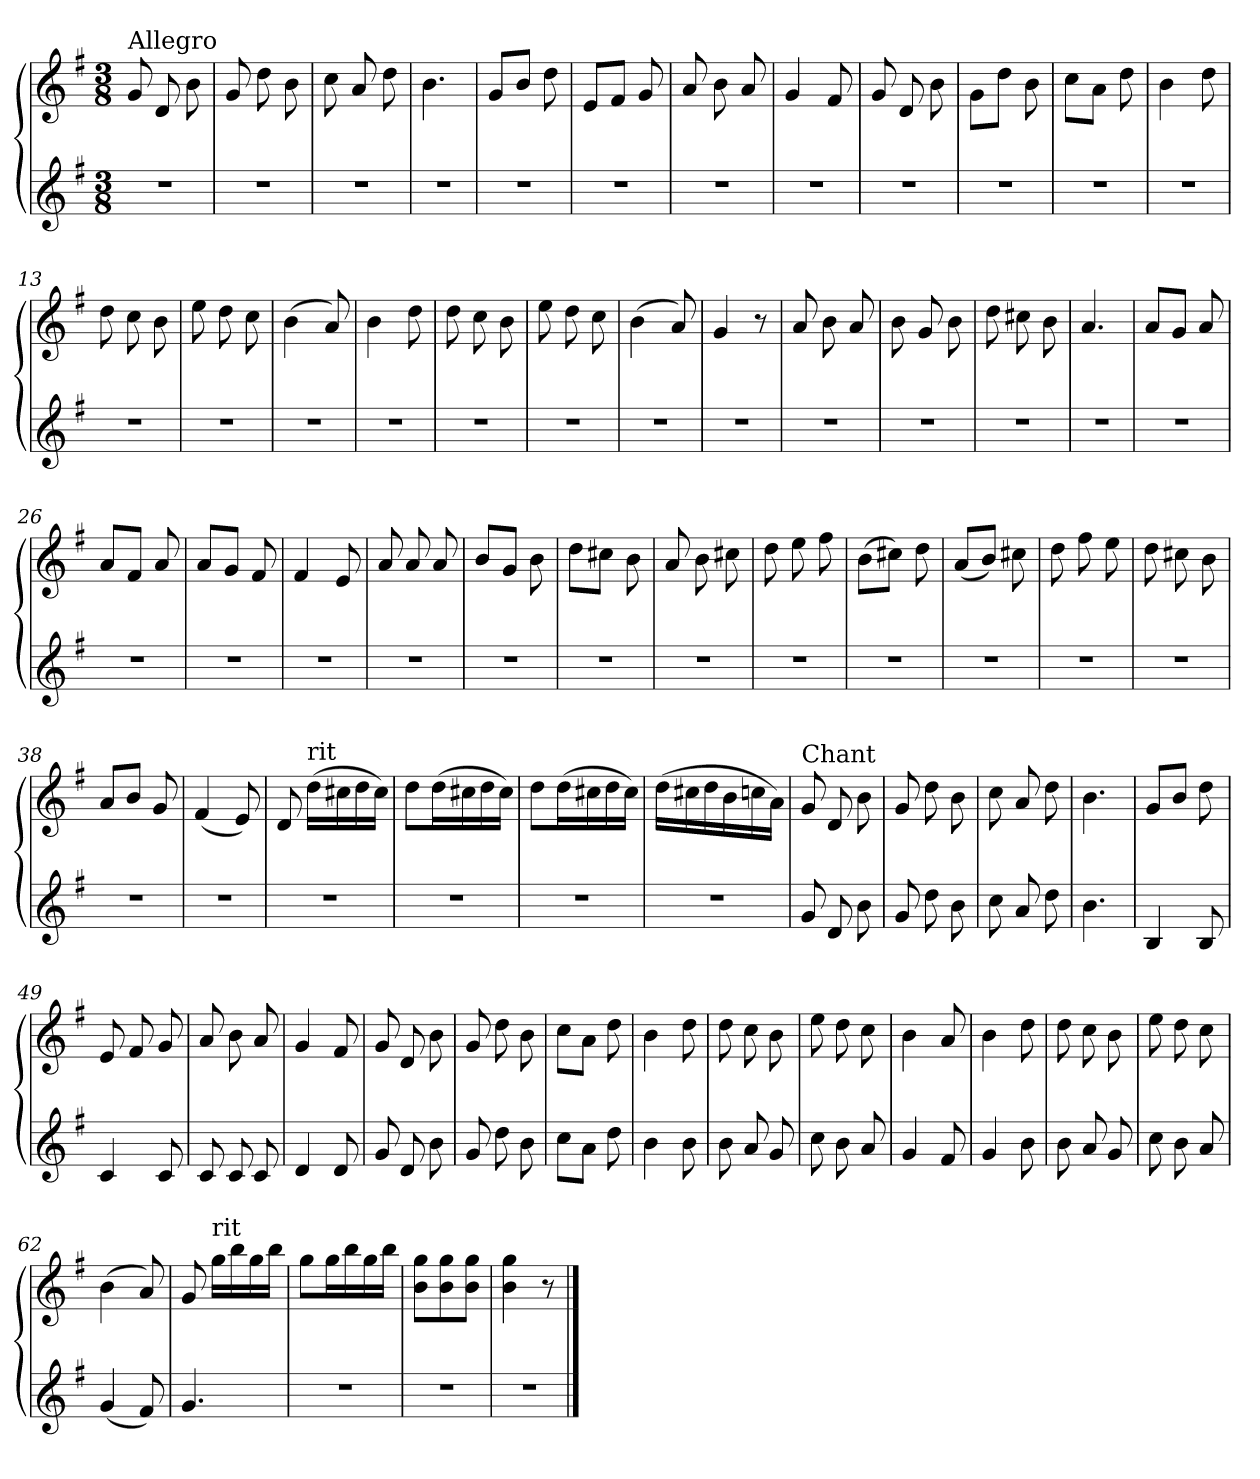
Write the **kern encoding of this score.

**kern	**kern
*part2	*part1
*staff2	*staff1
*clefG2	*clefG2
*k[f#]	*k[f#]
*G:	*G:
*M3/8	*M3/8
=1	=1
!	!LO:TX:a:t=Allegro
!LO:N:vis=4	!
4.r	8g/
.	8d/
.	8b\
=2	=2
!LO:N:vis=4	!
4.r	8g/
.	8dd\
.	8b\
=3	=3
!LO:N:vis=4	!
4.r	8cc\
.	8a/
.	8dd\
=4	=4
!LO:N:vis=4	!
4.r	4.b\
=5	=5
!LO:N:vis=4	!
4.r	8g/L
.	8b/J
.	8dd\
=6	=6
!LO:N:vis=4	!
4.r	8e/L
.	8f#/J
.	8g/
=7	=7
!LO:N:vis=4	!
4.r	8a/
.	8b\
.	8a/
=8	=8
!LO:N:vis=4	!
4.r	4g/
.	8f#/
=9	=9
!LO:N:vis=4	!
4.r	8g/
.	8d/
.	8b\
=10	=10
!LO:N:vis=4	!
4.r	8g\L
.	8dd\J
.	8b\
!!LO:LB:g=z
=11	=11
!LO:N:vis=4	!
4.r	8cc\L
.	8a\J
.	8dd\
=12	=12
!LO:N:vis=4	!
4.r	4b\
.	8dd\
=13	=13
!LO:N:vis=4	!
4.r	8dd\
.	8cc\
.	8b\
=14	=14
!LO:N:vis=4	!
4.r	8ee\
.	8dd\
.	8cc\
=15	=15
!LO:N:vis=4	!
4.r	(>4b\
.	8a/)
=16	=16
!LO:N:vis=4	!
4.r	4b\
.	8dd\
=17	=17
!LO:N:vis=4	!
4.r	8dd\
.	8cc\
.	8b\
=18	=18
!LO:N:vis=4	!
4.r	8ee\
.	8dd\
.	8cc\
=19	=19
!LO:N:vis=4	!
4.r	(>4b\
.	8a/)
=20	=20
!LO:N:vis=4	!
4.r	4g/
.	8r
=21	=21
!LO:N:vis=4	!
4.r	8a/
.	8b\
.	8a/
=22	=22
!LO:N:vis=4	!
4.r	8b\
.	8g/
.	8b\
!!LO:LB:g=z
=23	=23
!LO:N:vis=4	!
4.r	8dd\
.	8cc#X\
.	8b\
=24	=24
!LO:N:vis=4	!
4.r	4.a/
=25	=25
!LO:N:vis=4	!
4.r	8a/L
.	8g/J
.	8a/
=26	=26
!LO:N:vis=4	!
4.r	8a/L
.	8f#/J
.	8a/
=27	=27
!LO:N:vis=4	!
4.r	8a/L
.	8g/J
.	8f#/
=28	=28
!LO:N:vis=4	!
4.r	4f#/
.	8e/
=29	=29
!LO:N:vis=4	!
4.r	8a/
.	8a/
.	8a/
=30	=30
!LO:N:vis=4	!
4.r	8b/L
.	8g/J
.	8b\
=31	=31
!LO:N:vis=4	!
4.r	8dd\L
.	8cc#X\J
.	8b\
=32	=32
!LO:N:vis=4	!
4.r	8a/
.	8b\
.	8cc#X\
=33	=33
!LO:N:vis=4	!
4.r	8dd\
.	8ee\
.	8ff#\
!!LO:LB:g=z
=34	=34
!LO:N:vis=4	!
4.r	(>8b\L
.	8cc#X\J)
.	8dd\
=35	=35
!LO:N:vis=4	!
4.r	(<8a/L
.	8b/J)
.	8cc#X\
=36	=36
!LO:N:vis=4	!
4.r	8dd\
.	8ff#\
.	8ee\
=37	=37
!LO:N:vis=4	!
4.r	8dd\
.	8cc#X\
.	8b\
=38	=38
!LO:N:vis=4	!
4.r	8a/L
.	8b/J
.	8g/
=39	=39
!LO:N:vis=4	!
4.r	(<4f#/
.	8e/)
=40	=40
!LO:N:vis=4	!
4.r	8d/
!	!LO:TX:a:t=rit
.	(>16dd\LL
.	16cc#X\
.	16dd\
.	16cc#\JJ)
=41	=41
!LO:N:vis=4	!
4.r	8dd\L
.	(>16dd\L
.	16cc#X\
.	16dd\
.	16cc#\JJ)
=42	=42
!LO:N:vis=4	!
4.r	8dd\L
.	(>16dd\L
.	16cc#X\
.	16dd\
.	16cc#\JJ)
!!LO:PB:g=z
=43	=43
!LO:N:vis=4	!
4.r	(>16dd\LL
.	16cc#X\
.	16dd\
.	16b\
.	16ccn\
.	16a\JJ)
=44	=44
!	!LO:TX:a:t=Chant
8g/	8g/
8d/	8d/
8b\	8b\
=45	=45
8g/	8g/
8dd\	8dd\
8b\	8b\
=46	=46
8cc\	8cc\
8a/	8a/
8dd\	8dd\
=47	=47
4.b\	4.b\
=48	=48
4B/	8g/L
.	8b/J
8B/	8dd\
=49	=49
4c/	8e/
.	8f#/
8c/	8g/
=50	=50
8c/	8a/
8c/	8b\
8c/	8a/
=51	=51
4d/	4g/
8d/	8f#/
=52	=52
8g/	8g/
8d/	8d/
8b\	8b\
!!LO:LB:g=z
=53	=53
8g/	8g/
8dd\	8dd\
8b\	8b\
=54	=54
8cc\L	8cc\L
8a\J	8a\J
8dd\	8dd\
=55	=55
4b\	4b\
8b\	8dd\
=56	=56
8b\	8dd\
8a/	8cc\
8g/	8b\
=57	=57
8cc\	8ee\
8b\	8dd\
8a/	8cc\
=58	=58
4g/	4b\
8f#/	8a/
=59	=59
4g/	4b\
8b\	8dd\
=60	=60
8b\	8dd\
8a/	8cc\
8g/	8b\
=61	=61
8cc\	8ee\
8b\	8dd\
8a/	8cc\
=62	=62
(<4g/	(>4b\
8f#/)	8a/)
=63	=63
4.g/	8g/
!	!LO:TX:a:t=rit
.	16gg\LL
.	16bb\
.	16gg\
.	16bb\JJ
!!LO:LB:g=z
=64	=64
!LO:N:vis=4	!
4.r	8gg\L
.	16gg\L
.	16bb\
.	16gg\
.	16bb\JJ
=65	=65
!LO:N:vis=4	!
4.r	8b\ 8gg\L
.	8b\ 8gg\
.	8b\ 8gg\J
=66	=66
!LO:N:vis=4	!
4.r	4b\ 4gg\
.	8r
==	==
*-	*-
